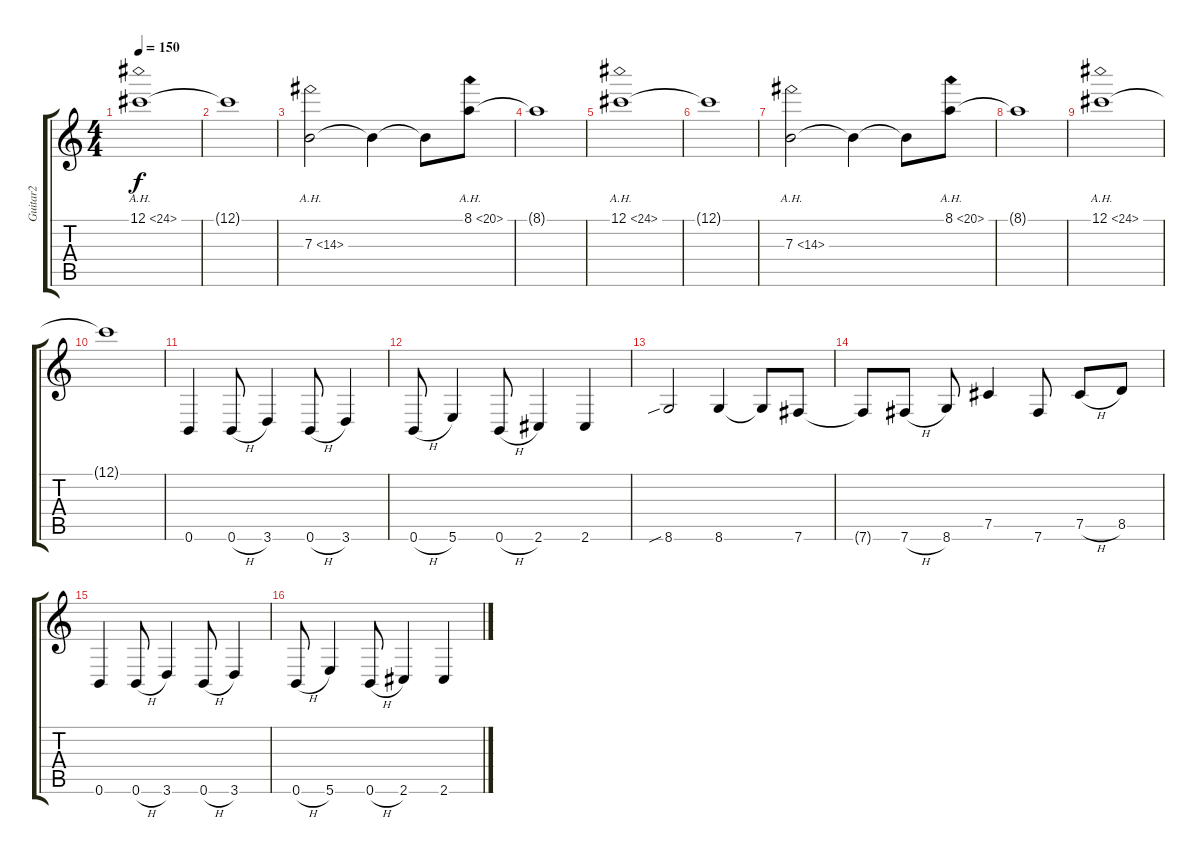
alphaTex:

\track ("Guitar2" "Guitar2") {instrument overdrivenguitar}
\staff {score tabs}
\tuning (Db4 Ab3 E3 B2 Gb2 B1) {hide}
\ts (4 4)
\tempo 150
\clef g2
\ks c
12.1{ah 12}.1{dy f} |
12.1{t}.1 |
7.3{ah 7}.2 7.3{t}.4 7.3{t}.8 8.1{ah 12}.8 |
8.1{t}.1 |
12.1{ah 12}.1 |
12.1{t}.1 |
7.3{ah 7}.2 7.3{t}.4 7.3{t}.8 8.1{ah 12}.8 |
8.1{t}.1 |
12.1{ah 12}.1 |
12.1{t}.1 |
0.6.4 0.6{h}.8 3.6.4 0.6{h}.8 3.6.4 |
0.6{h}.8 5.6.4 0.6{h}.8 2.6.4 2.6.4 |
8.6{sib}.2 8.6.4 8.6{t}.8 7.6.8 |
7.6{t}.8 7.6{h}.8 8.6.8 7.5.4 7.6.8 7.5{h}.8 8.5.8 |
0.6.4 0.6{h}.8 3.6.4 0.6{h}.8 3.6.4 |
0.6{h}.8 5.6.4 0.6{h}.8 2.6.4 2.6.4
